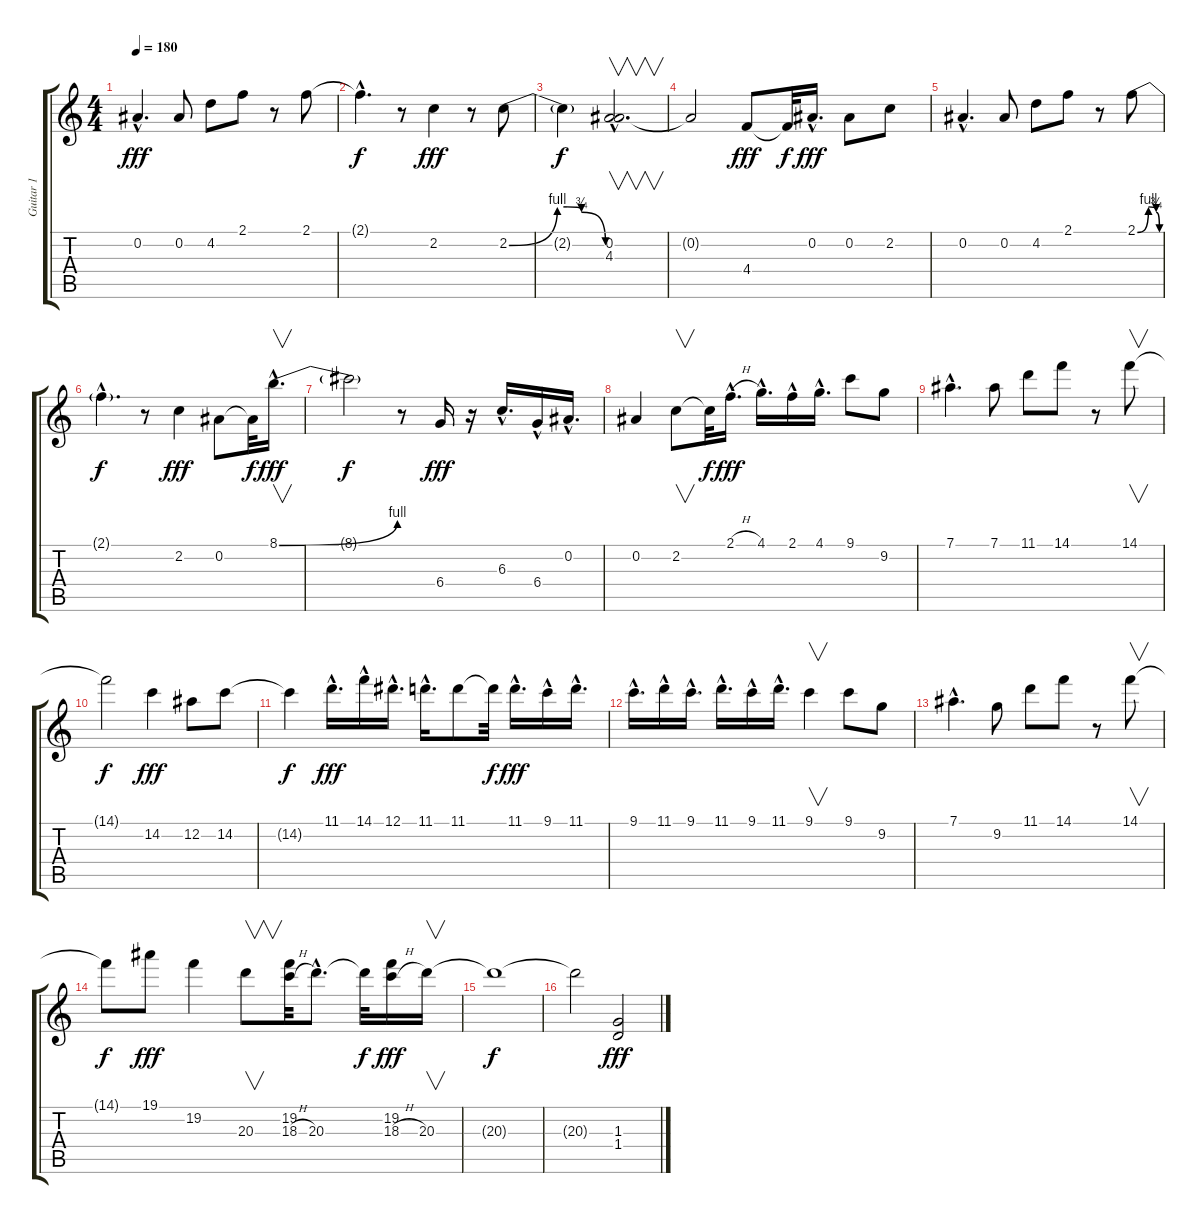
\track ("Guitar 1" "Guitar 1") {instrument overdrivenguitar}
\staff {score tabs}
\tuning (Eb4 Bb3 Gb3 Db3 Ab2 Eb2) {hide}
\ts (4 4)
\tempo 180
\clef g2
\ks c
0.2{hac}.4{d dy fff instrument overdrivenguitar} 0.2.8 4.2.8 2.1.8 r.8 2.1.8 |
2.1{hac t}.4{d dy f} r.8 2.2.4{dy fff} r.8 2.2{be (custom 0 0 30 4 36 4 45 3 60 0)}.8 |
2.2{t}.4{dy f} (0.2{hac} 4.3{hac}).2{v d} |
0.2{t}.2 4.4.8{dy fff} 4.4{t}.32{dy f} 0.2{hac}.16{d dy fff} 0.2.8 2.2.8 |
0.2{hac}.4{d} 0.2.8 4.2.8 2.1.8 r.8 2.1{be (custom 0 0 30 4 51 3 60 0)}.8 |
2.1{hac t}.4{d dy f} r.8 2.2.4{dy fff} 0.2.8 0.2{t}.32{dy f} 8.1{be (bend 0 0 60 4) hac}.16{v d dy fff} |
8.1{t}.2{dy f} r.8 6.4.16{dy fff} r.16 6.3{hac}.16{d} 6.4{hac}.16 0.2{hac}.16{d} |
0.2.4 2.2.8{v} 2.2{t}.32{dy f} 2.1{h hac}.16{d dy fff} 4.1{hac}.16{d} 2.1{hac}.16 4.1{hac}.16{d} 9.1.8 9.2.8 |
7.1{hac}.4{d} 7.1.8 11.1.8 14.1.8 r.8 14.1.8{v} |
14.1{t}.2{dy f} 14.2.4{dy fff} 12.2.8 14.2.8 |
14.2{t}.4{dy f} 11.1{hac}.16{d dy fff} 14.1{hac}.16 12.1{hac}.16{d} 11.1{hac}.16{d} 11.1.8 11.1{t}.32{dy f} 11.1{hac}.16{d dy fff} 9.1{hac}.16 11.1{hac}.16{d} |
9.1{hac}.16{d} 11.1{hac}.16 9.1{hac}.16{d} 11.1{hac}.16{d} 9.1{hac}.16 11.1{hac}.16{d} 9.1.4{v} 9.1.8 9.2.8 |
7.1{hac}.4{d} 9.2.8 11.1.8 14.1.8 r.8 14.1.8{v} |
14.1{t}.8{dy f} 19.1.8{dy fff} 19.2.4 20.3.8{v} (19.2 18.3{h}).32 20.3{hac}.8{d} 20.3{t}.32{dy f} (19.2 18.3{h}).16{dy fff} 20.3.16{v} |
20.3{t}.1{dy f} |
20.3{t}.2 (1.3 1.4).2{dy fff}
